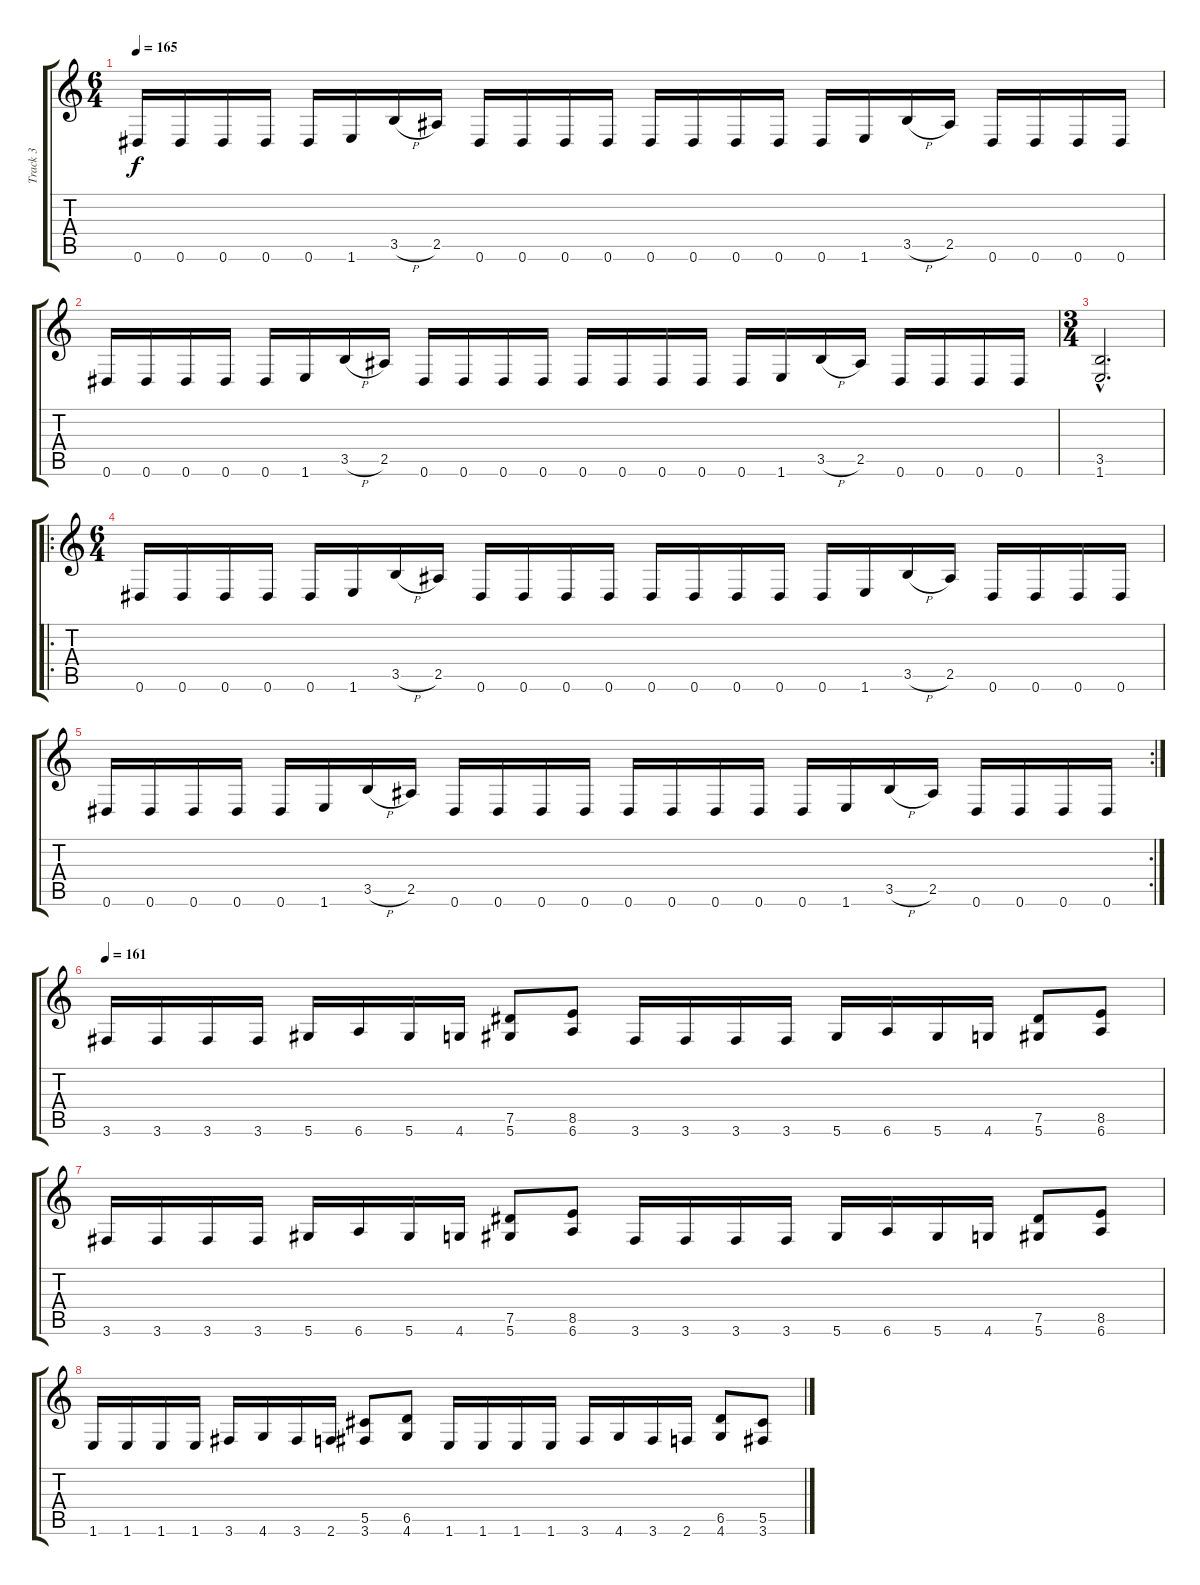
\track ("Track 3" "Track 3") {instrument overdrivenguitar}
\staff {score tabs}
\tuning (Eb4 Bb3 Gb3 Db3 Ab2 Eb2) {hide}
\ts (6 4)
\tempo 165
\clef g2
\ks c
0.6.16{dy f} 0.6.16 0.6.16 0.6.16 0.6.16 1.6.16 3.5{h}.16 2.5.16 0.6.16 0.6.16 0.6.16 0.6.16 0.6.16 0.6.16 0.6.16 0.6.16 0.6.16 1.6.16 3.5{h}.16 2.5.16 0.6.16 0.6.16 0.6.16 0.6.16 |
0.6.16 0.6.16 0.6.16 0.6.16 0.6.16 1.6.16 3.5{h}.16 2.5.16 0.6.16 0.6.16 0.6.16 0.6.16 0.6.16 0.6.16 0.6.16 0.6.16 0.6.16 1.6.16 3.5{h}.16 2.5.16 0.6.16 0.6.16 0.6.16 0.6.16 |
\ts (3 4)
(3.5{hac} 1.6{hac}).2{d} |
\ro
\ts (6 4)
0.6.16 0.6.16 0.6.16 0.6.16 0.6.16 1.6.16 3.5{h}.16 2.5.16 0.6.16 0.6.16 0.6.16 0.6.16 0.6.16 0.6.16 0.6.16 0.6.16 0.6.16 1.6.16 3.5{h}.16 2.5.16 0.6.16 0.6.16 0.6.16 0.6.16 |
\rc 2
0.6.16 0.6.16 0.6.16 0.6.16 0.6.16 1.6.16 3.5{h}.16 2.5.16 0.6.16 0.6.16 0.6.16 0.6.16 0.6.16 0.6.16 0.6.16 0.6.16 0.6.16 1.6.16 3.5{h}.16 2.5.16 0.6.16 0.6.16 0.6.16 0.6.16 |
\tempo 161
3.6.16 3.6.16 3.6.16 3.6.16 5.6.16 6.6.16 5.6.16 4.6.16 (7.5 5.6).8 (8.5 6.6).8 3.6.16 3.6.16 3.6.16 3.6.16 5.6.16 6.6.16 5.6.16 4.6.16 (7.5 5.6).8 (8.5 6.6).8 |
3.6.16 3.6.16 3.6.16 3.6.16 5.6.16 6.6.16 5.6.16 4.6.16 (7.5 5.6).8 (8.5 6.6).8 3.6.16 3.6.16 3.6.16 3.6.16 5.6.16 6.6.16 5.6.16 4.6.16 (7.5 5.6).8 (8.5 6.6).8 |
1.6.16 1.6.16 1.6.16 1.6.16 3.6.16 4.6.16 3.6.16 2.6.16 (5.5 3.6).8 (6.5 4.6).8 1.6.16 1.6.16 1.6.16 1.6.16 3.6.16 4.6.16 3.6.16 2.6.16 (6.5 4.6).8 (5.5 3.6).8
